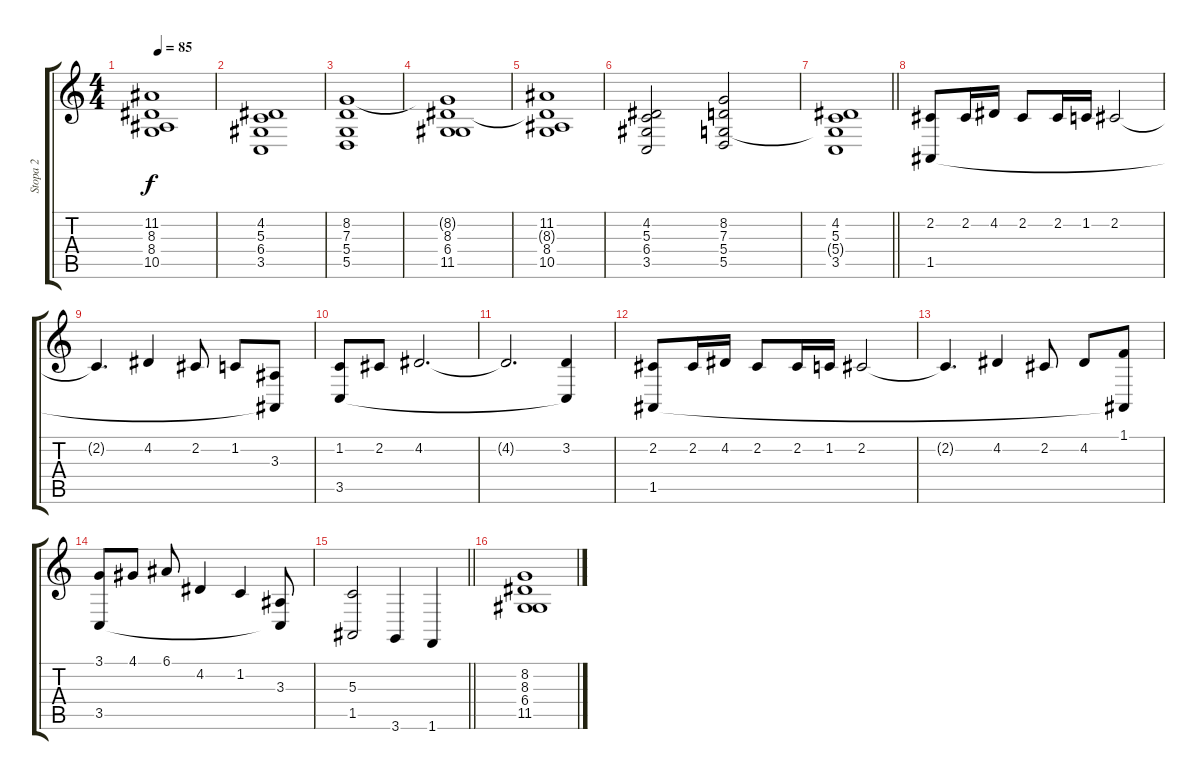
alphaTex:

\track ("Stopa 2" "Stopa 2") {instrument synthstrings1}
\staff {score tabs}
\tuning (E4 B3 G3 D3 A2 E2) {hide}
\ts (4 4)
\tempo 85
\clef g2
\ks c
(11.2 8.3{t} 8.4 10.5).1{dy f} |
(4.2 5.3 6.4 3.5).1 |
(8.2 7.3 5.4 5.5).1 |
(8.2{t} 8.3 6.4 11.5).1 |
(11.2 8.3{t} 8.4 10.5).1 |
(4.2 5.3 6.4 3.5).2 (8.2 7.3 5.4 5.5).2 |
\barLineRight lightlight
(4.2 5.3 5.4{t} 3.5).1 |
\section ("" "")
(2.2 1.5).8 2.2.16 4.2.16 2.2.8 2.2.16 1.2.16 2.2.2 |
2.2{t}.4{d} 4.2.4 2.2.8 1.2.8 (3.3 1.5{t}).8 |
(1.2 3.5).8 2.2.8 4.2.2{d} |
4.2{t}.2{d} (3.2 3.5{t}).4 |
(2.2 1.5).8 2.2.16 4.2.16 2.2.8 2.2.16 1.2.16 2.2.2 |
2.2{t}.4{d} 4.2.4 2.2.8 4.2.8 (1.1 1.5{t}).8 |
(3.1 3.5).8 4.1.8 6.1.8 4.2.4 1.2.4 (3.3 3.5{t}).8 |
\barLineRight lightlight
(5.3 1.5).2 3.6.4 1.6.4 |
\section ("" "")
(8.2 8.3 6.4 11.5).1
